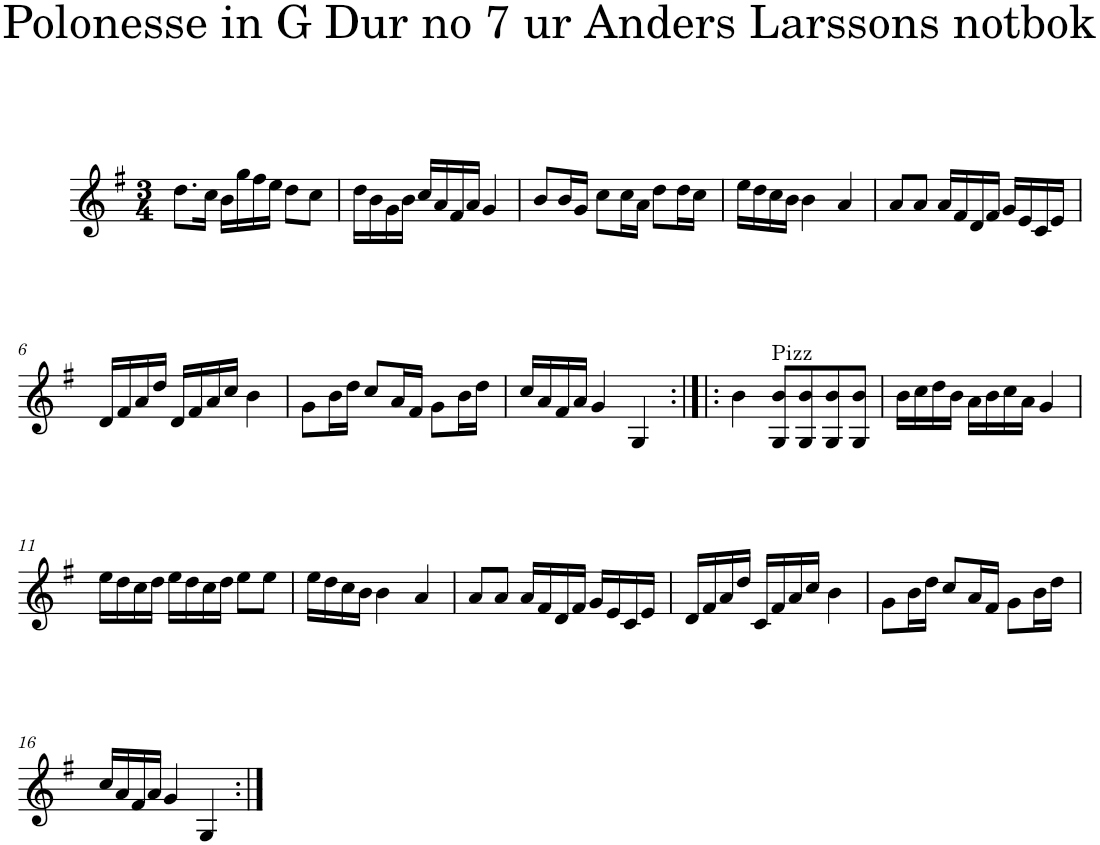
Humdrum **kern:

**kern
*part1
*staff1
*I"Piano
*I'Pno
*clefG2
*k[f#]
*G:
*M3/4
=1
8.dd\L
16cc\Jk
16b\LL
16gg\
16ff#\
16ee\JJ
8dd\L
8cc\J
=2
16dd\LL
16b\
16g\
16b\JJ
16cc/LL
16a/
16f#/
16a/JJ
4g/
=3
8b/L
16b/L
16g/JJ
8cc\L
16cc\L
16a\JJ
8dd\L
16dd\L
16cc\JJ
=4
16ee\LL
16dd\
16cc\
16b\JJ
4b\
4a/
=5
8a/L
8a/J
16a/LL
16f#/
16d/
16f#/JJ
16g/LL
16e/
16c/
16e/JJ
!!LO:LB:g=z
=6
16d/LL
16f#/
16a/
16dd/JJ
16d/LL
16f#/
16a/
16cc/JJ
4b\
=7
8g\L
16b\L
16dd\JJ
8cc/L
16a/L
16f#/JJ
8g\L
16b\L
16dd\JJ
=8
16cc/LL
16a/
16f#/
16a/JJ
4g/
4G/
=9:|!|:
4b\
!LO:TX:a:t=Pizz
8G/ 8b/L
8G/ 8b/
8G/ 8b/
8G/ 8b/J
=10
16b\LL
16cc\
16dd\
16b\JJ
16a\LL
16b\
16cc\
16a\JJ
4g/
!!LO:LB:g=z
=11
16ee\LL
16dd\
16cc\
16dd\JJ
16ee\LL
16dd\
16cc\
16dd\JJ
8ee\L
8ee\J
=12
16ee\LL
16dd\
16cc\
16b\JJ
4b\
4a/
=13
8a/L
8a/J
16a/LL
16f#/
16d/
16f#/JJ
16g/LL
16e/
16c/
16e/JJ
=14
16d/LL
16f#/
16a/
16dd/JJ
16c/LL
16f#/
16a/
16cc/JJ
4b\
=15
8g\L
16b\L
16dd\JJ
8cc/L
16a/L
16f#/JJ
8g\L
16b\L
16dd\JJ
!!LO:LB:g=z
=16
16cc/LL
16a/
16f#/
16a/JJ
4g/
4G/
=:|!
*-
